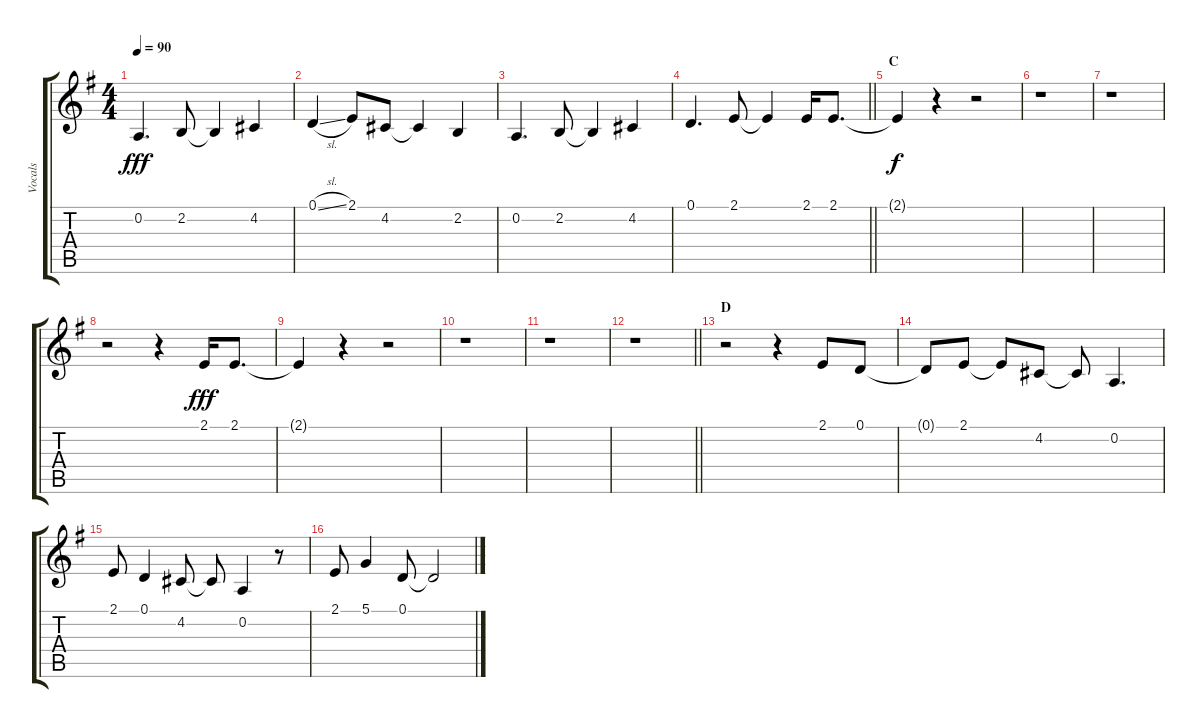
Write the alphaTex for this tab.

\track ("Vocals" "Vocals") {instrument voiceoohs}
\staff {score tabs}
\tuning (D4 A3 F3 C3 G2 D2) {hide}
\ts (4 4)
\tempo 90
\clef g2
\ks g
0.2.4{d dy fff} 2.2.8 2.2{t}.4 4.2.4 |
0.1{sl}.4 2.1.8 4.2.8 4.2{t}.4 2.2.4 |
0.2.4{d} 2.2.8 2.2{t}.4 4.2.4 |
\barLineRight lightlight
0.1.4{d} 2.1.8 2.1{t}.4 2.1.16 2.1.8{d} |
\section ("" "C")
2.1{t}.4{dy f} r.4 r.2 |
r.1 |
r.1 |
r.2 r.4 2.1.16{dy fff} 2.1.8{d} |
2.1{t}.4 r.4 r.2 |
r.1 |
r.1 |
\barLineRight lightlight
r.1 |
\section ("" "D")
r.2 r.4 2.1.8 0.1.8 |
0.1{t}.8 2.1.8 2.1{t}.8 4.2.8 4.2{t}.8 0.2.4{d} |
2.1.8 0.1.4 4.2.8 4.2{t}.8 0.2.4 r.8 |
2.1.8 5.1.4 0.1.8 0.1{t}.2
